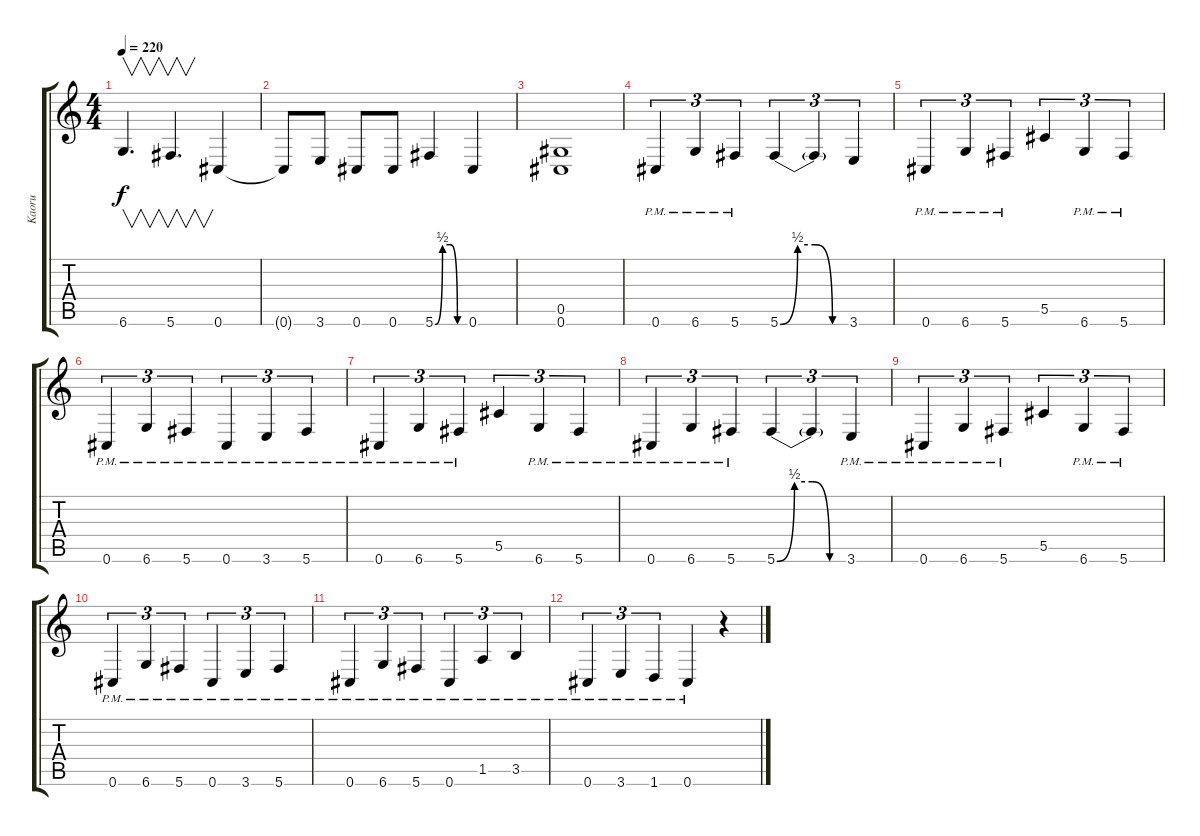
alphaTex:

\track ("Kaoru" "Kaoru") {instrument distortionguitar}
\staff {score tabs}
\tuning (Eb4 Bb3 Gb3 Db3 Ab2 Db2) {hide}
\ts (4 4)
\tempo 220
\clef g2
\ks c
6.6.4{v d dy f} 5.6.4{v d} 0.6.4 |
0.6{t}.8 3.6.8 0.6.8 0.6.8 5.6{be (custom 0 0 15 2 30 2 45 0 60 0)}.4 0.6.4 |
(0.5 0.6).1 |
0.6{pm}.4{tu (3 2)} 6.6{pm}.4{tu (3 2)} 5.6{pm}.4{tu (3 2)} 5.6{be (custom 0 0 15 2 30 2 45 0 60 0)}.4{tu (3 2)} 5.6{t}.4{tu (3 2)} 3.6.4{tu (3 2)} |
0.6{pm}.4{tu (3 2)} 6.6{pm}.4{tu (3 2)} 5.6{pm}.4{tu (3 2)} 5.5.4{tu (3 2)} 6.6{pm}.4{tu (3 2)} 5.6{pm}.4{tu (3 2)} |
0.6{pm}.4{tu (3 2)} 6.6{pm}.4{tu (3 2)} 5.6{pm}.4{tu (3 2)} 0.6{pm}.4{tu (3 2)} 3.6{pm}.4{tu (3 2)} 5.6{pm}.4{tu (3 2)} |
0.6{pm}.4{tu (3 2)} 6.6{pm}.4{tu (3 2)} 5.6{pm}.4{tu (3 2)} 5.5.4{tu (3 2)} 6.6{pm}.4{tu (3 2)} 5.6{pm}.4{tu (3 2)} |
0.6{pm}.4{tu (3 2)} 6.6{pm}.4{tu (3 2)} 5.6{pm}.4{tu (3 2)} 5.6{be (custom 0 0 15 2 30 2 45 0 60 0)}.4{tu (3 2)} 5.6{t}.4{tu (3 2)} 3.6{pm}.4{tu (3 2)} |
0.6{pm}.4{tu (3 2)} 6.6{pm}.4{tu (3 2)} 5.6{pm}.4{tu (3 2)} 5.5.4{tu (3 2)} 6.6{pm}.4{tu (3 2)} 5.6{pm}.4{tu (3 2)} |
0.6{pm}.4{tu (3 2)} 6.6{pm}.4{tu (3 2)} 5.6{pm}.4{tu (3 2)} 0.6{pm}.4{tu (3 2)} 3.6{pm}.4{tu (3 2)} 5.6{pm}.4{tu (3 2)} |
0.6{pm}.4{tu (3 2)} 6.6{pm}.4{tu (3 2)} 5.6{pm}.4{tu (3 2)} 0.6{pm}.4{tu (3 2)} 1.5{pm}.4{tu (3 2)} 3.5{pm}.4{tu (3 2)} |
0.6{pm}.4{tu (3 2)} 3.6{pm}.4{tu (3 2)} 1.6{pm}.4{tu (3 2)} 0.6{pm}.4 r.4
